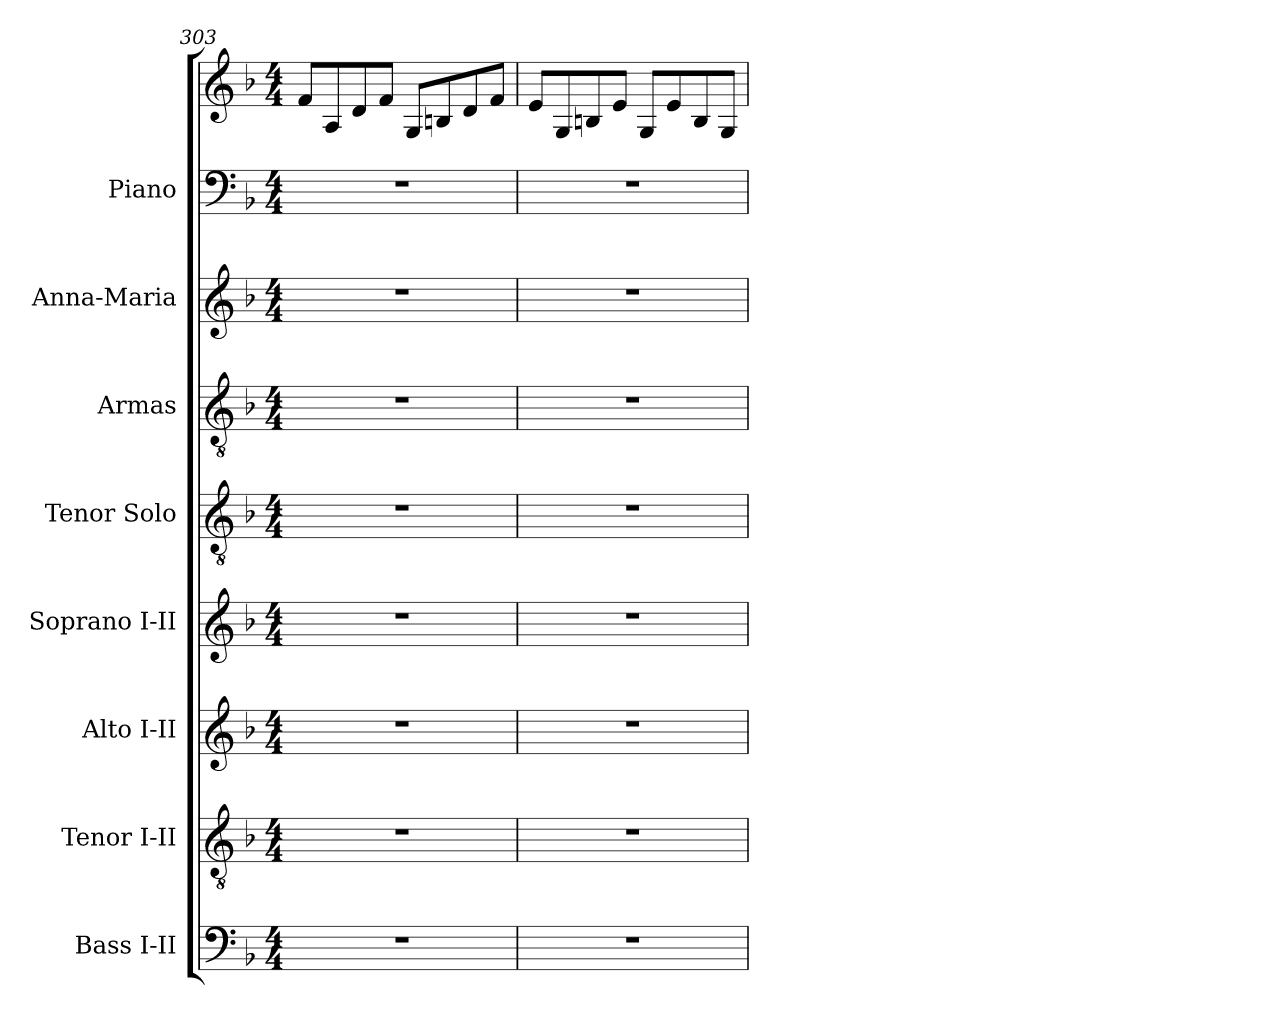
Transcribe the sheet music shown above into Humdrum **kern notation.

**kern	**kern	**kern	**kern	**kern	**kern	**kern	**kern	**kern
*part8	*part7	*part6	*part5	*part4	*part3	*part2	*part1	*part1
*staff9	*staff8	*staff7	*staff6	*staff5	*staff4	*staff3	*staff2	*staff1
*I"Bass I-II	*I"Tenor I-II	*I"Alto I-II	*I"Soprano I-II	*I"Tenor Solo	*I"Armas	*I"Anna-Maria	*I"Piano	*
*I'B.	*I'T.	*I'A.	*I'S.	*I'T. Solo	*I'Armas	*I'A-M	*I'Pno.	*
*clefF4	*clefGv2	*clefG2	*clefG2	*clefGv2	*clefGv2	*clefG2	*clefF4	*clefG2
*	*ITrd7c12	*	*	*ITrd7c12	*ITrd7c12	*	*	*
*k[b-]	*k[b-]	*k[b-]	*k[b-]	*k[b-]	*k[b-]	*k[b-]	*k[b-]	*k[b-]
*F:	*F:	*F:	*F:	*F:	*F:	*F:	*F:	*F:
*M4/4	*M4/4	*M4/4	*M4/4	*M4/4	*M4/4	*M4/4	*M4/4	*M4/4
=303	=303	=303	=303	=303	=303	=303	=303	=303
1r	1r	1r	1r	1r	1r	1r	1r	8fi/L
.	.	.	.	.	.	.	.	8Ai/
.	.	.	.	.	.	.	.	8di/
.	.	.	.	.	.	.	.	8fi/J
.	.	.	.	.	.	.	.	8Gi/L
.	.	.	.	.	.	.	.	8Bni/
.	.	.	.	.	.	.	.	8di/
.	.	.	.	.	.	.	.	8fi/J
!!LO:LB:g=z
=304	=304	=304	=304	=304	=304	=304	=304	=304
1r	1r	1r	1r	1r	1r	1r	1r	8ei/L
.	.	.	.	.	.	.	.	8Gi/
.	.	.	.	.	.	.	.	8Bni/
.	.	.	.	.	.	.	.	8ei/J
.	.	.	.	.	.	.	.	8Gi/L
.	.	.	.	.	.	.	.	8ei/
.	.	.	.	.	.	.	.	8Bi/
.	.	.	.	.	.	.	.	8Gi/J
=	=	=	=	=	=	=	=	=
*-	*-	*-	*-	*-	*-	*-	*-	*-
